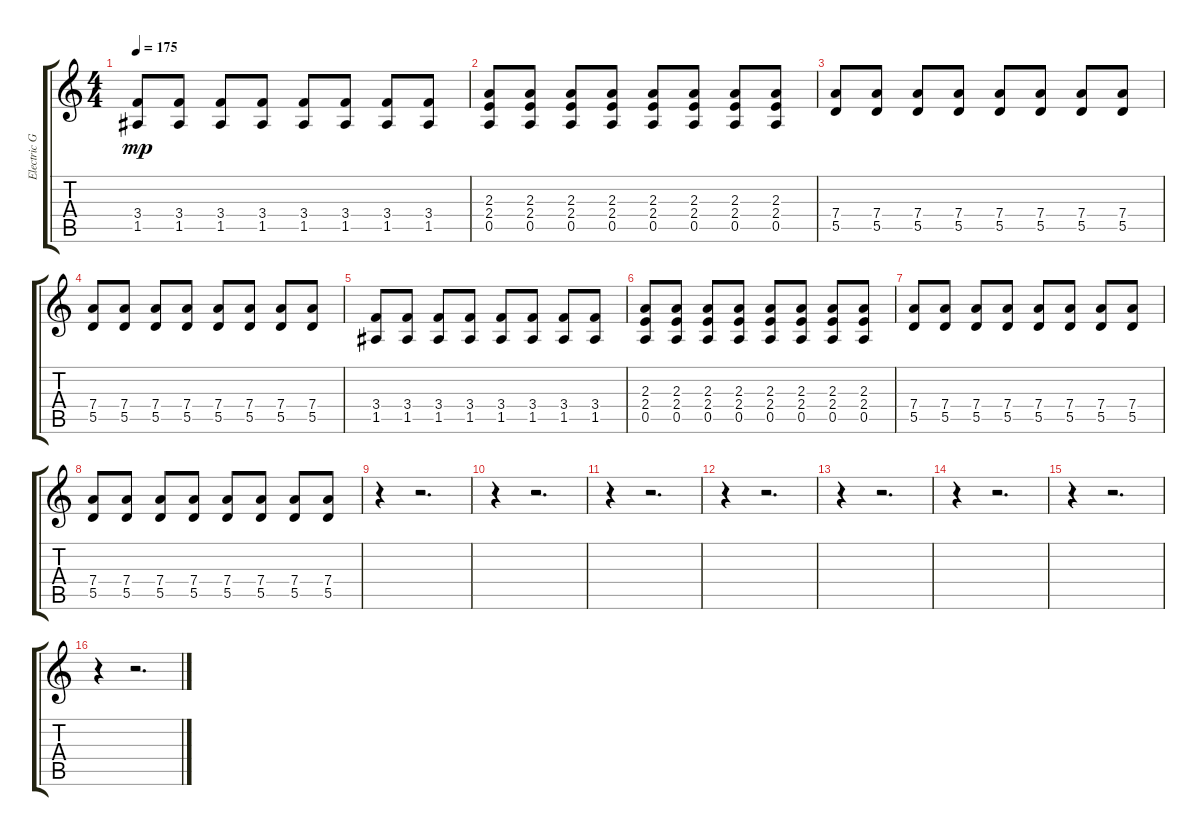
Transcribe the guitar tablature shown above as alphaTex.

\track ("Electric Guitar (Rhythm)" "Electric G") {instrument overdrivenguitar}
\staff {score tabs}
\tuning (E4 B3 G3 D3 A2 E2) {hide}
\ts (4 4)
\tempo 175
\clef g2
\ks c
(3.4 1.5).8{dy mp} (3.4 1.5).8 (3.4 1.5).8 (3.4 1.5).8 (3.4 1.5).8 (3.4 1.5).8 (3.4 1.5).8 (3.4 1.5).8 |
(2.3 2.4 0.5).8 (2.3 2.4 0.5).8 (2.3 2.4 0.5).8 (2.3 2.4 0.5).8 (2.3 2.4 0.5).8 (2.3 2.4 0.5).8 (2.3 2.4 0.5).8 (2.3 2.4 0.5).8 |
(7.4 5.5).8 (7.4 5.5).8 (7.4 5.5).8 (7.4 5.5).8 (7.4 5.5).8 (7.4 5.5).8 (7.4 5.5).8 (7.4 5.5).8 |
(7.4 5.5).8 (7.4 5.5).8 (7.4 5.5).8 (7.4 5.5).8 (7.4 5.5).8 (7.4 5.5).8 (7.4 5.5).8 (7.4 5.5).8 |
(3.4 1.5).8 (3.4 1.5).8 (3.4 1.5).8 (3.4 1.5).8 (3.4 1.5).8 (3.4 1.5).8 (3.4 1.5).8 (3.4 1.5).8 |
(2.3 2.4 0.5).8 (2.3 2.4 0.5).8 (2.3 2.4 0.5).8 (2.3 2.4 0.5).8 (2.3 2.4 0.5).8 (2.3 2.4 0.5).8 (2.3 2.4 0.5).8 (2.3 2.4 0.5).8 |
(7.4 5.5).8 (7.4 5.5).8 (7.4 5.5).8 (7.4 5.5).8 (7.4 5.5).8 (7.4 5.5).8 (7.4 5.5).8 (7.4 5.5).8 |
(7.4 5.5).8 (7.4 5.5).8 (7.4 5.5).8 (7.4 5.5).8 (7.4 5.5).8 (7.4 5.5).8 (7.4 5.5).8 (7.4 5.5).8 |
r.4 r.2{d} |
r.4 r.2{d} |
r.4 r.2{d} |
r.4 r.2{d} |
r.4 r.2{d} |
r.4 r.2{d} |
r.4 r.2{d} |
r.4 r.2{d}
